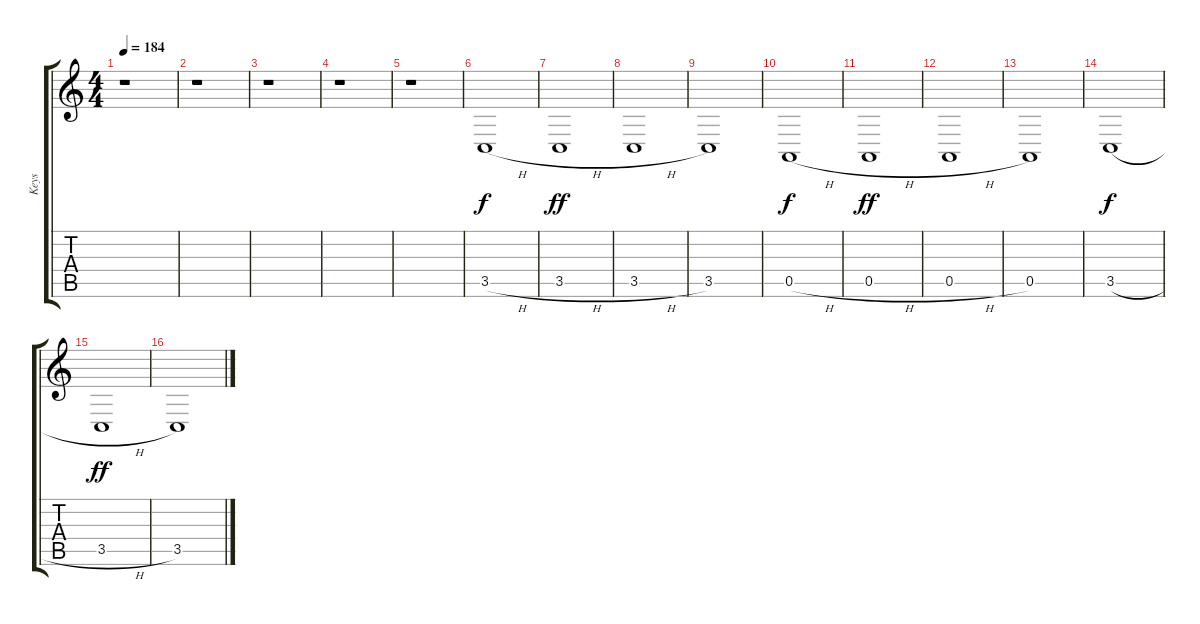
\track ("Keys" "Keys") {instrument choiraahs}
\staff {score tabs}
\tuning (E4 B3 G3 D3 A2 E2) {hide}
\ts (4 4)
\tempo 184
\clef g2
\ks c
r.1{dy f} |
r.1 |
r.1 |
r.1 |
r.1 |
3.5{h}.1 |
3.5{h}.1{dy ff} |
3.5{h}.1 |
3.5.1 |
0.5{h}.1{dy f} |
0.5{h}.1{dy ff} |
0.5{h}.1 |
0.5.1 |
3.5{h}.1{dy f} |
3.5{h}.1{dy ff} |
3.5{h}.1
